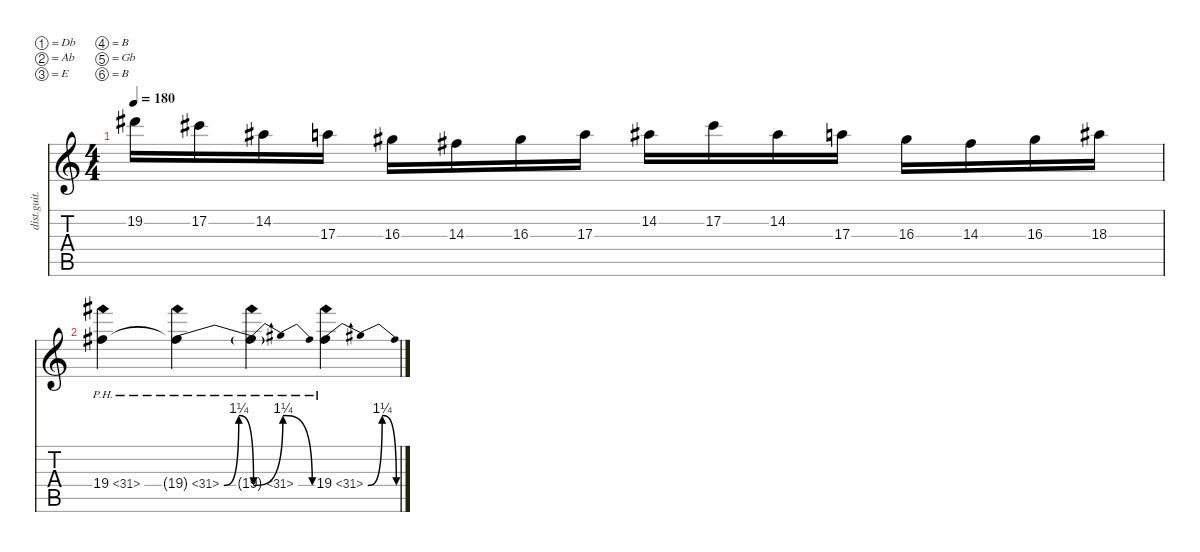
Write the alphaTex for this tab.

\defaultSystemsLayout 4
\hideDynamics
\bracketExtendMode nobrackets
\otherSystemsTrackNameOrientation horizontal
\track ("lead" "dist.guit.") {instrument distortionguitar}
\staff {score tabs}
\tuning (Db4 Ab3 E3 B2 Gb2 B1)
\ts (4 4)
\tempo 180
\clef g2
\ks c
19.2{acc #}.16{dy mf beam Down} 17.2{acc #}.16{beam Down} 14.2{acc #}.16{beam Down} 17.3.16{beam Down} 16.3{acc #}.16{beam Down} 14.3{acc #}.16{beam Down} 16.3{acc #}.16{beam Down} 17.3.16{beam Down} 14.2{acc #}.16{beam Down} 17.2{acc #}.16{beam Down} 14.2{acc #}.16{beam Down} 17.3.16{beam Down} 16.3{acc #}.16{beam Down} 14.3{acc #}.16{beam Down} 16.3{acc #}.16{beam Down} 18.3{acc #}.16{beam Down} |
19.4{ph 12 acc #}.4{beam Down} 19.4{be (bendrelease 0 0 10.2 5 20.4 5 30 0) ph 12 t acc #}.4{beam Down} 19.4{be (bendrelease 0 0 10.2 5 20.4 5 30 0) ph 12 t acc #}.4{beam Down} 19.4{be (bendrelease 0 0 10.799999999999999 5 20.4 5 30 0) ph 12 acc #}.4{beam Down}
